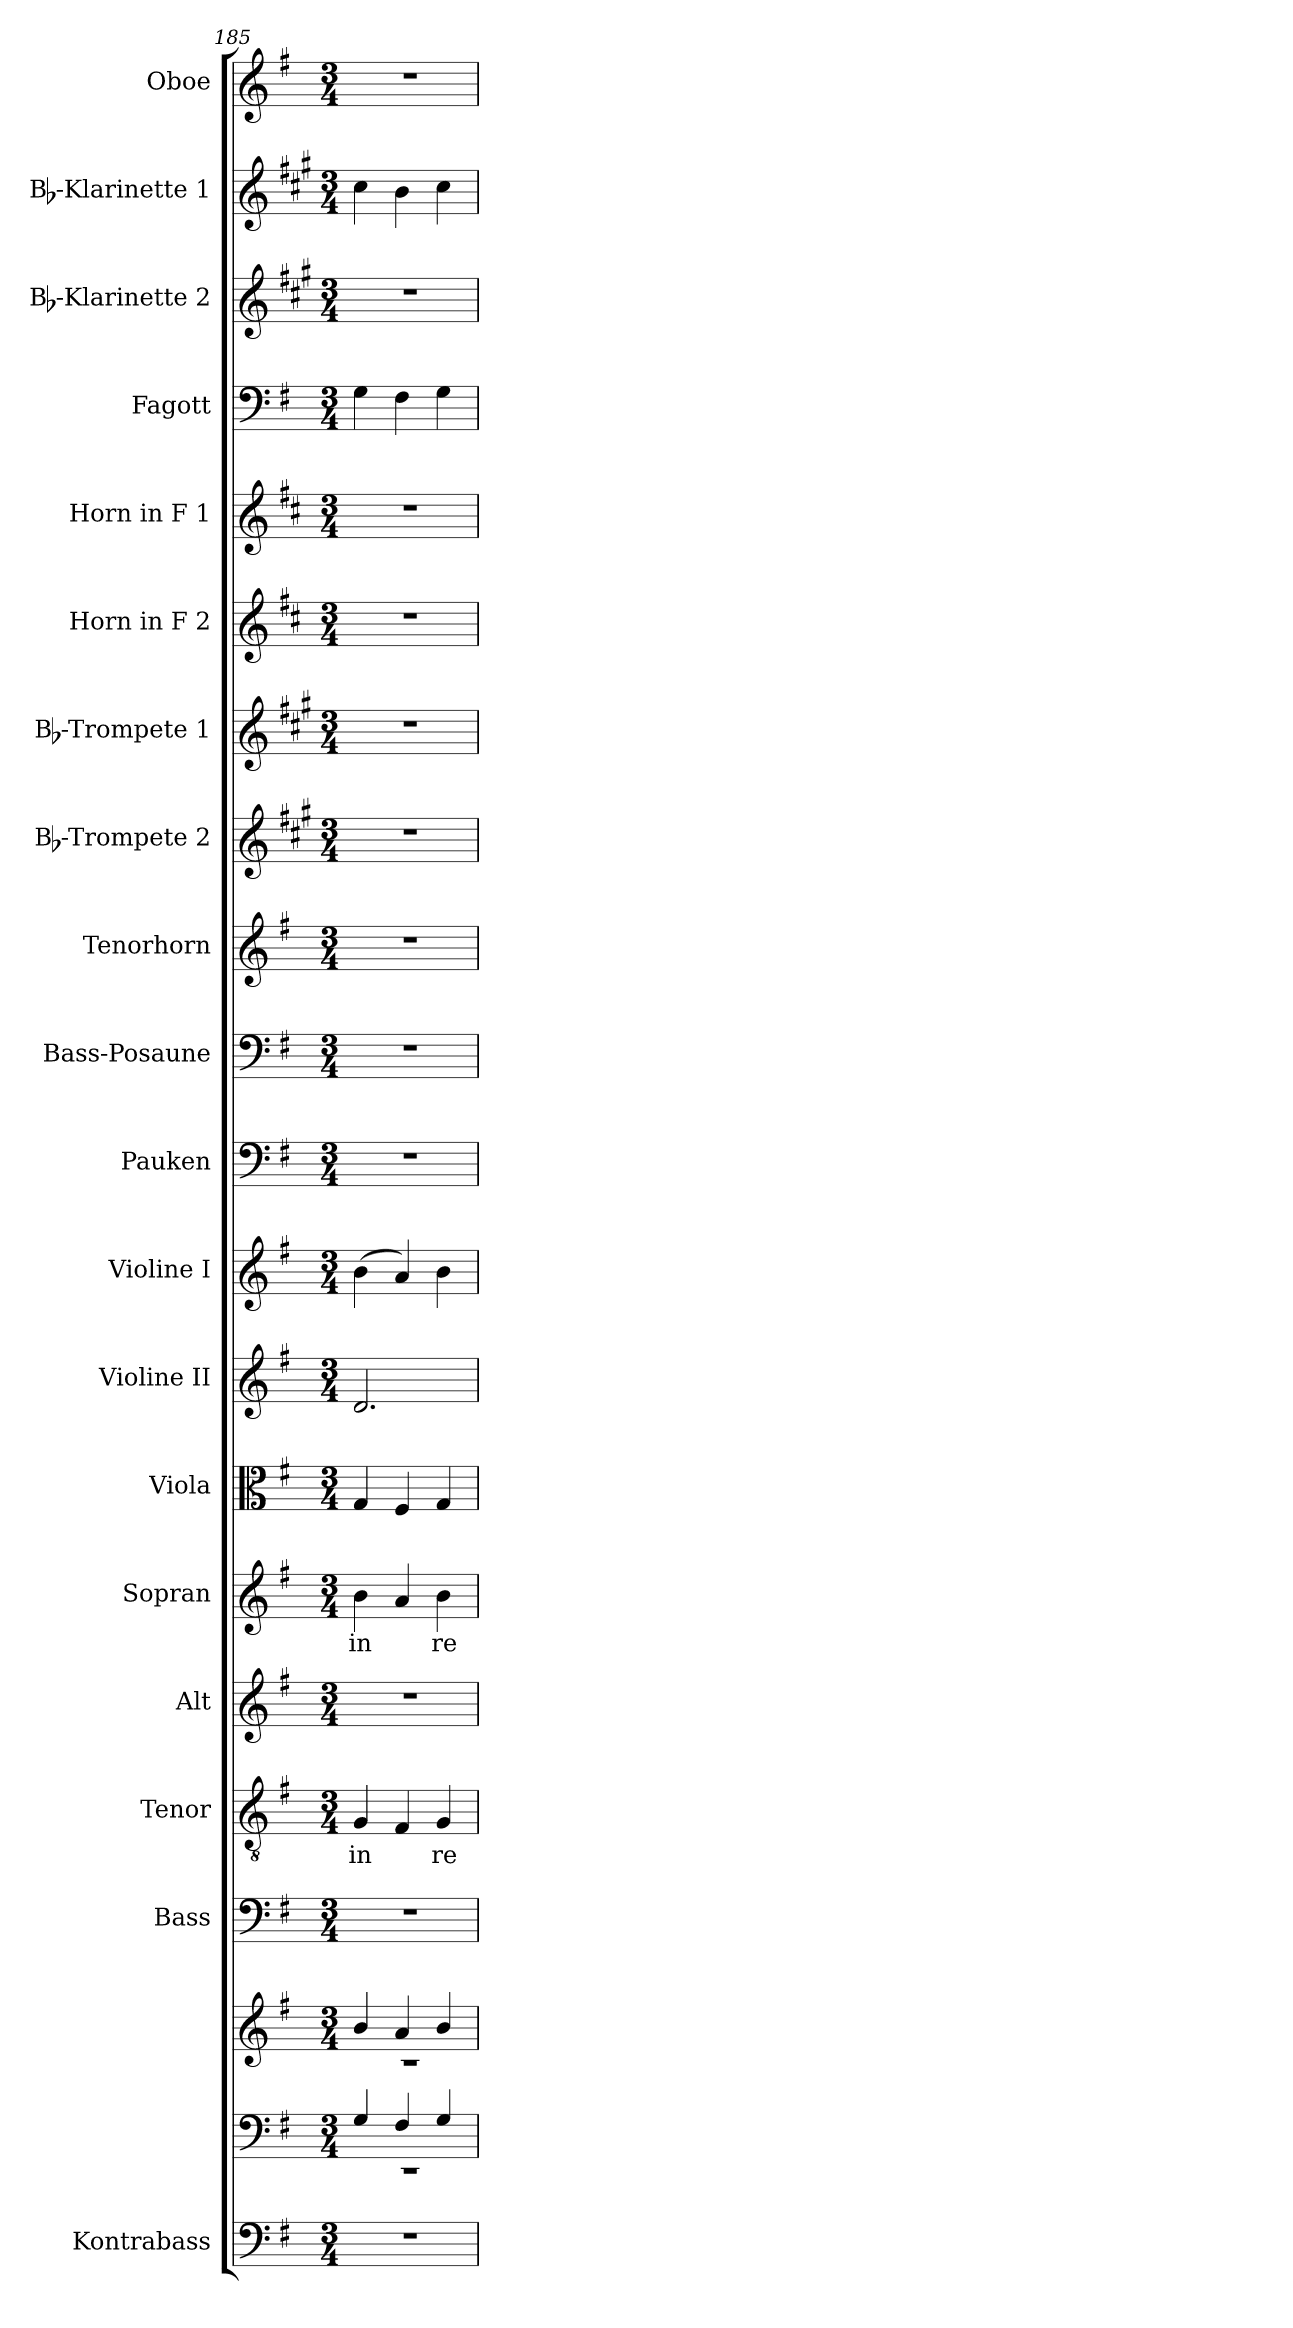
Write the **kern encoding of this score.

**kern	**kern	**kern	**kern	**kern	**text	**kern	**kern	**text	**kern	**kern	**kern	**kern	**kern	**kern	**kern	**kern	**kern	**kern	**kern	**kern	**kern	**kern
*part20	*part19	*part19	*part18	*part17	*part17	*part16	*part15	*part15	*part14	*part13	*part12	*part11	*part10	*part9	*part8	*part7	*part6	*part5	*part4	*part3	*part2	*part1
*staff21	*staff20	*staff19	*staff18	*staff17	*staff17	*staff16	*staff15	*staff15	*staff14	*staff13	*staff12	*staff11	*staff10	*staff9	*staff8	*staff7	*staff6	*staff5	*staff4	*staff3	*staff2	*staff1
*I"Kontrabass	*	*	*I"Bass	*I"Tenor	*	*I"Alt	*I"Sopran	*	*I"Viola	*I"Violine II	*I"Violine I	*I"Pauken	*I"Bass-Posaune	*I"Tenorhorn	*I"Bb-Trompete 2	*I"Bb-Trompete 1	*I"Horn in F 2	*I"Horn in F 1	*I"Fagott	*I"Bb-Klarinette 2	*I"Bb-Klarinette 1	*I"Oboe
*I'Kb.	*	*	*I'B.	*I'T.	*	*I'A.	*I'S.	*	*I'Vla.	*I'Vl. II	*I'Vl. I	*I'Pk.	*I'B. Pos.	*I'T. Hrn.	*I'Bb Trp. 2	*I'Bb Trp. 1	*	*	*I'Fg.	*I'Bb Kl. 2	*I'Bb Kl. 1	*I'Ob.
*clefF4	*clefF4	*clefG2	*clefF4	*clefGv2	*	*clefG2	*clefG2	*	*clefC3	*clefG2	*clefG2	*clefF4	*clefF4	*clefG2	*clefG2	*clefG2	*clefG2	*clefG2	*clefF4	*clefG2	*clefG2	*clefG2
*ITrd7c12	*	*	*	*	*	*	*	*	*	*	*	*	*	*ITrd8c14	*ITrd1c2	*ITrd1c2	*ITrd4c7	*ITrd4c7	*	*ITrd1c2	*ITrd1c2	*
*k[f#]	*k[f#]	*k[f#]	*k[f#]	*k[f#]	*	*k[f#]	*k[f#]	*	*k[f#]	*k[f#]	*k[f#]	*k[f#]	*k[f#]	*k[f#]	*k[f#]	*k[f#]	*k[f#]	*k[f#]	*k[f#]	*k[f#]	*k[f#]	*k[f#]
*G:	*G:	*G:	*G:	*G:	*	*G:	*G:	*	*G:	*G:	*G:	*G:	*G:	*G:	*G:	*G:	*G:	*G:	*G:	*G:	*G:	*G:
*M3/4	*M3/4	*M3/4	*M3/4	*M3/4	*	*M3/4	*M3/4	*	*M3/4	*M3/4	*M3/4	*M3/4	*M3/4	*M3/4	*M3/4	*M3/4	*M3/4	*M3/4	*M3/4	*M3/4	*M3/4	*M3/4
=185	=185	=185	=185	=185	=185	=185	=185	=185	=185	=185	=185	=185	=185	=185	=185	=185	=185	=185	=185	=185	=185	=185
*	*^	*^	*	*	*	*	*	*	*	*	*	*	*	*	*	*	*	*	*	*	*	*
!	!	!LO:N:vis=1	!	!LO:N:vis=1	!	!	!LO:LY:b	!	!	!LO:LY:b	!	!	!	!	!	!	!	!	!	!	!	!	!	!
2.r	4G/	2.rEE	4b/	2.rc	2.r	4G/	in	2.r	4b\	in	4G/	2.d/	(>4b\	2.r	2.r	2.r	2.r	2.r	2.r	2.r	4G\	2.r	4b\	2.r
.	4F#/	.	4a/	.	.	4F#/	.	.	4a/	.	4F#/	.	4a/)	.	.	.	.	.	.	.	4F#\	.	4a\	.
!	!	!	!	!	!	!	!LO:LY:b	!	!	!LO:LY:b	!	!	!	!	!	!	!	!	!	!	!	!	!	!
.	4G/	.	4b/	.	.	4G/	re-	.	4b\	re-	4G/	.	4b\	.	.	.	.	.	.	.	4G\	.	4b\	.
*	*v	*v	*	*	*	*	*	*	*	*	*	*	*	*	*	*	*	*	*	*	*	*	*	*
*	*	*v	*v	*	*	*	*	*	*	*	*	*	*	*	*	*	*	*	*	*	*	*	*
=	=	=	=	=	=	=	=	=	=	=	=	=	=	=	=	=	=	=	=	=	=	=
*-	*-	*-	*-	*-	*-	*-	*-	*-	*-	*-	*-	*-	*-	*-	*-	*-	*-	*-	*-	*-	*-	*-
